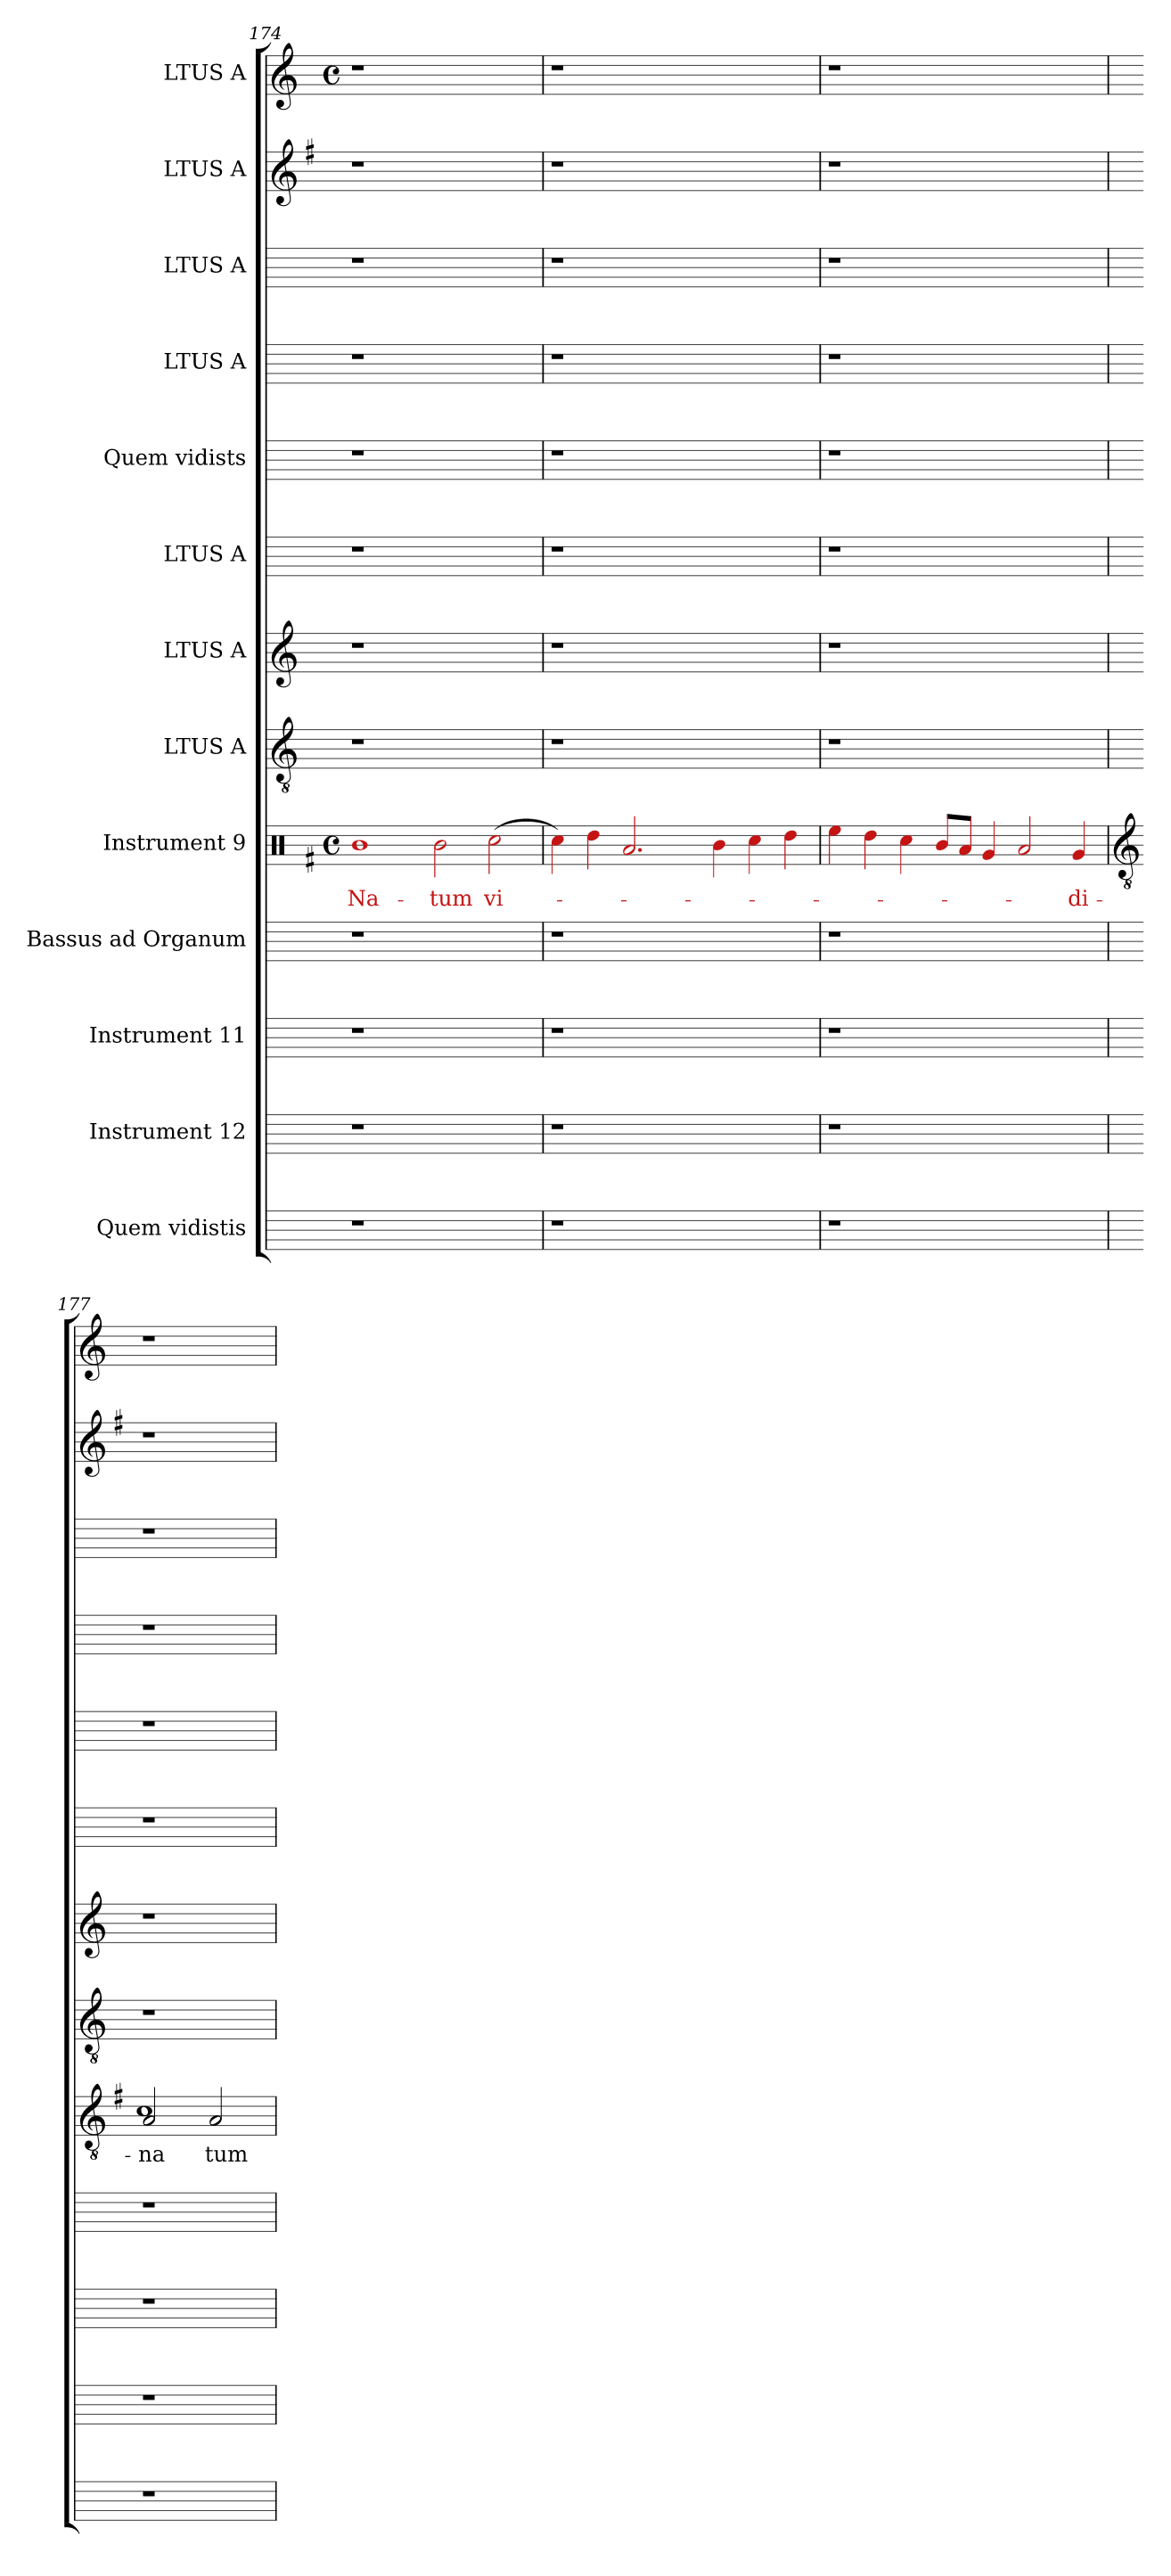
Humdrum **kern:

**kern	**kern	**kern	**kern	**kern	**text	**kern	**kern	**kern	**kern	**kern	**kern	**kern	**kern
*part13	*part12	*part11	*part10	*part9	*part9	*part8	*part7	*part6	*part5	*part4	*part3	*part2	*part1
*staff13	*staff12	*staff11	*staff10	*staff9	*staff9	*staff8	*staff7	*staff6	*staff5	*staff4	*staff3	*staff2	*staff1
*I"Quem vidistis	*I"Instrument 12	*I"Instrument 11	*I"Bassus ad Organum	*I"Instrument 9	*	*I"LTUS  A	*I"LTUS  A	*I"LTUS  A	*I"Quem vidists	*I"LTUS  A	*I"LTUS  A	*I"LTUS  A	*I"LTUS  A
*	*	*	*	*clefX	*	*clefGv2	*clefG2	*	*	*	*	*clefG2	*clefG2
*	*	*	*	*k[f#]	*	*	*	*	*	*	*	*k[f#]	*
*	*	*	*	*G:	*	*	*	*	*	*	*	*G:	*
*	*	*	*	*M4/4	*	*	*	*	*	*	*	*	*M4/4
*	*	*	*	*met(c)	*	*	*	*	*	*	*	*	*met(c)
=174	=174	=174	=174	=174	=174	=174	=174	=174	=174	=174	=174	=174	=174
!	!	!	!	!	!LO:LY:b:cj	!	!	!	!	!	!	!	!
1r	1r	1r	1r	1b	-Na-	1r	1r	1r	1r	1r	1r	1r	1r
!	!	!	!	!	!LO:LY:b:cj	!	!	!	!	!	!	!	!
1ryy	1ryy	1ryy	1ryy	2b\	-tum	1ryy	1ryy	1ryy	1ryy	1ryy	1ryy	1ryy	1ryy
!	!	!	!	!	!LO:LY:b:cj	!	!	!	!	!	!	!	!
.	.	.	.	(>2cc\	vi-	.	.	.	.	.	.	.	.
=175	=175	=175	=175	=175	=175	=175	=175	=175	=175	=175	=175	=175	=175
1r	1r	1r	1r	4cc\)	.	1r	1r	1r	1r	1r	1r	1r	1r
.	.	.	.	4dd\	.	.	.	.	.	.	.	.	.
.	.	.	.	2.a/	.	.	.	.	.	.	.	.	.
1ryy	1ryy	1ryy	1ryy	.	.	1ryy	1ryy	1ryy	1ryy	1ryy	1ryy	1ryy	1ryy
.	.	.	.	4b\	.	.	.	.	.	.	.	.	.
.	.	.	.	4cc\	.	.	.	.	.	.	.	.	.
.	.	.	.	4dd\	.	.	.	.	.	.	.	.	.
=176	=176	=176	=176	=176	=176	=176	=176	=176	=176	=176	=176	=176	=176
1r	1r	1r	1r	4ee\	.	1r	1r	1r	1r	1r	1r	1r	1r
.	.	.	.	4dd\	.	.	.	.	.	.	.	.	.
.	.	.	.	4cc\	.	.	.	.	.	.	.	.	.
.	.	.	.	8b/L	.	.	.	.	.	.	.	.	.
.	.	.	.	8a/J	.	.	.	.	.	.	.	.	.
1ryy	1ryy	1ryy	1ryy	4g#X/	.	1ryy	1ryy	1ryy	1ryy	1ryy	1ryy	1ryy	1ryy
.	.	.	.	2a/	.	.	.	.	.	.	.	.	.
!	!	!	!	!	!LO:LY:b:cj	!	!	!	!	!	!	!	!
.	.	.	.	4g#/	-di-	.	.	.	.	.	.	.	.
!!LO:LB:g=z
=177	=177	=177	=177	=177	=177	=177	=177	=177	=177	=177	=177	=177	=177
*	*	*	*	*clefGv2	*	*	*	*	*	*	*	*	*
!	!	!	!	!	!LO:LY:b:cj	!	!	!	!	!	!	!	!
*	*	*	*	*^	*	*	*	*	*	*	*	*	*
!	!	!	!	!	!	!LO:LY:b:cj	!	!	!	!	!	!	!	!
1r	1r	1r	1r	2A/	1c	na	1r	1r	1r	1r	1r	1r	1r	1r
!	!	!	!	!	!	!LO:LY:b:cj	!	!	!	!	!	!	!	!
.	.	.	.	2A/	.	tum	.	.	.	.	.	.	.	.
*	*	*	*	*v	*v	*	*	*	*	*	*	*	*	*
=	=	=	=	=	=	=	=	=	=	=	=	=	=
*-	*-	*-	*-	*-	*-	*-	*-	*-	*-	*-	*-	*-	*-
